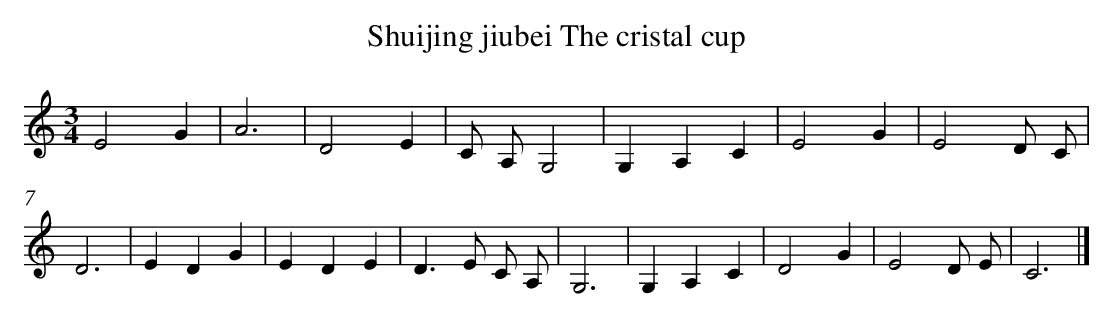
X:1
T: Shuijing jiubei The cristal cup
L: 1/4
M: 3/4
K: C
E2G [I:setbarnb 1]|
A3 |
D2E |
C/ A,/G,2 |
G,A,C |
E2G |
E2D/ C/ |
D3 |
EDG |
EDE |
D>E C/ A,/ |
G,3 |
G,A,C |
D2G |
E2D/ E/ |
C3 |]
